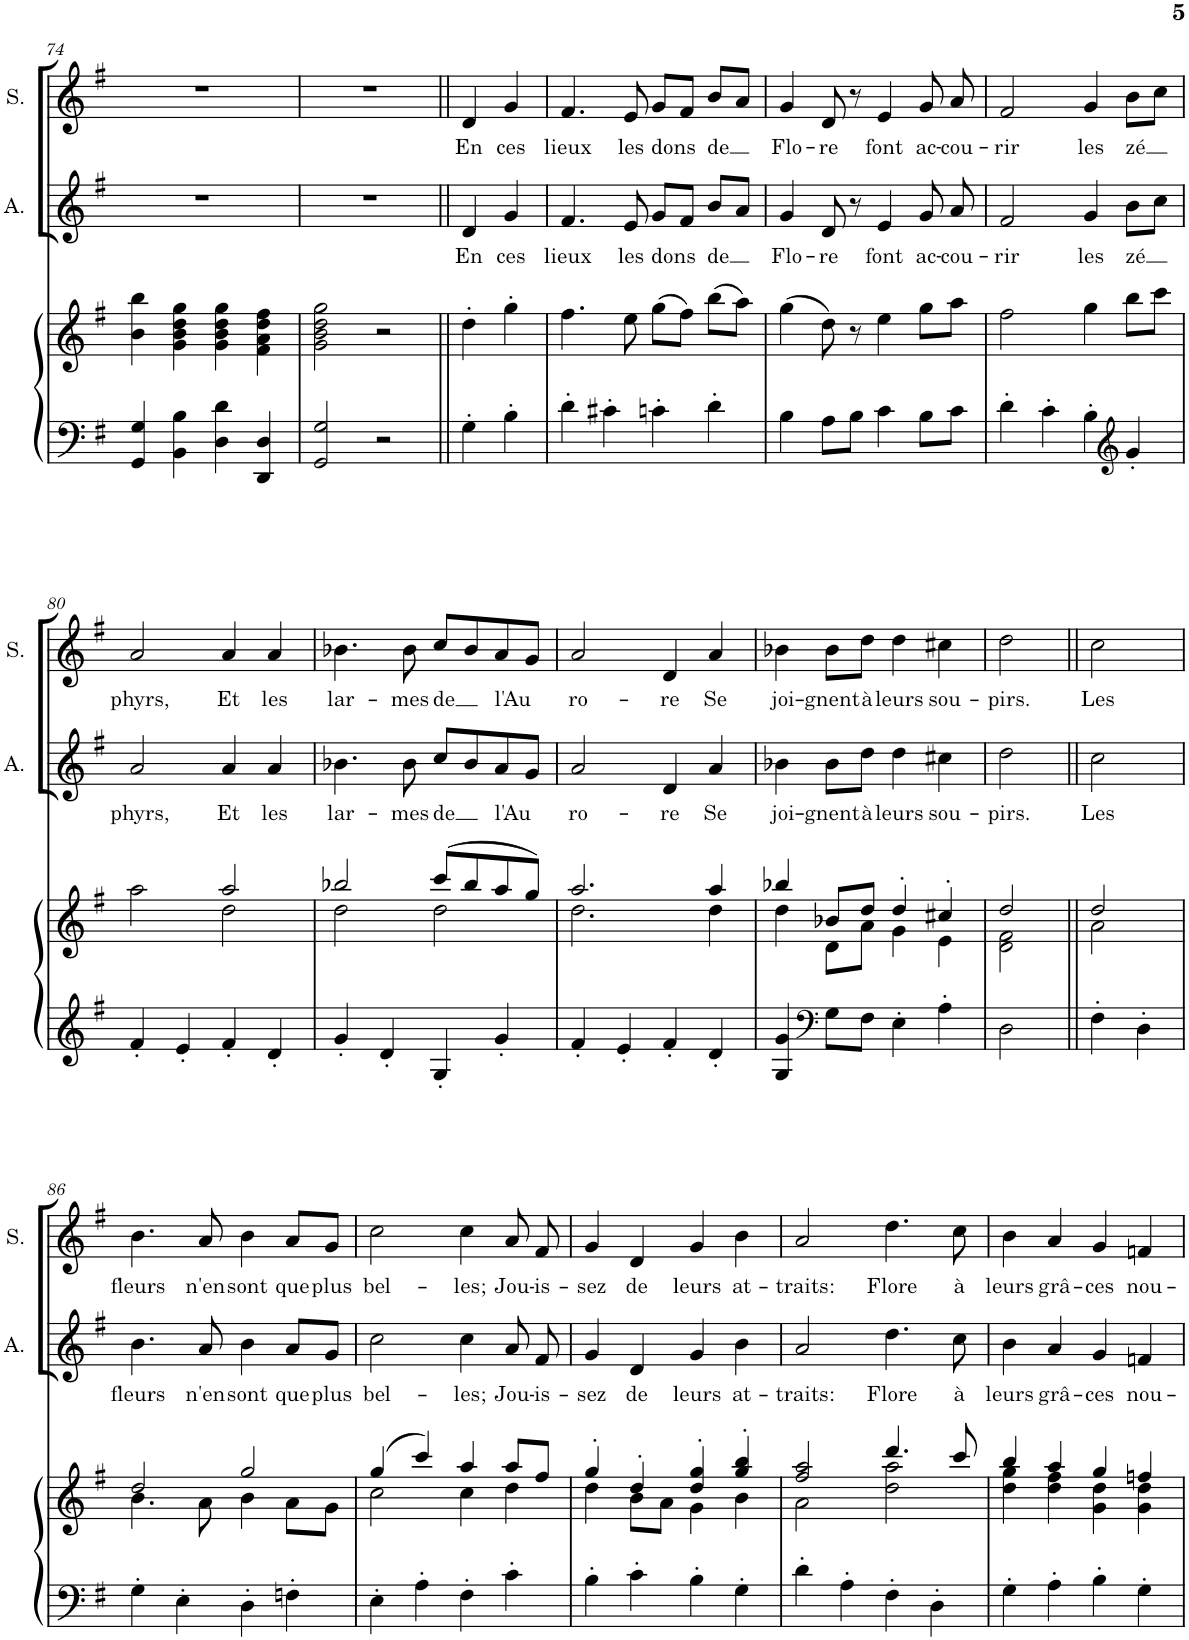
**kern	**kern	**kern	**text	**kern	**text
*part3	*part3	*part2	*part2	*part1	*part1
*staff4	*staff3	*staff2	*staff2	*staff1	*staff1
*I"Piano	*	*I"Alto	*	*I"Soprano	*
*I'Pno	*	*I'A.	*	*I'S.	*
!!LO:PB:g=z
*clefF4	*clefG2	*clefG2	*	*clefG2	*
*k[f#]	*k[f#]	*k[f#]	*	*k[f#]	*
*M2/2	*M2/2	*M2/2	*	*M2/2	*
=74	=74	=74	=74	=74	=74
4GG/ 4G/	4b\ 4bb\	1r	.	1r	.
4BB\ 4B\	4g\ 4b\ 4dd\ 4gg\	.	.	.	.
4D\ 4d\	4g\ 4b\ 4dd\ 4gg\	.	.	.	.
4DD/ 4D/	4f#\ 4a\ 4dd\ 4ff#\	.	.	.	.
=75	=75	=75	=75	=75	=75
2GG/ 2G/	2g\ 2b\ 2dd\ 2gg\	1r	.	1r	.
2r	2r	.	.	.	.
=76||	=76||	=76||	=76||	=76||	=76||
!	!	!	!LO:LY:b	!	!LO:LY:b
4G'\	4dd'\	4d/	En	4d/	En
!	!	!	!LO:LY:b	!	!LO:LY:b
4B'\	4gg'\	4g/	ces	4g/	ces
=77	=77	=77	=77	=77	=77
!	!	!	!LO:LY:b	!	!LO:LY:b
4d'\	4.ff#\	4.f#/	lieux	4.f#/	lieux
4c#X'\	.	.	.	.	.
!	!	!	!LO:LY:b	!	!LO:LY:b
.	8ee\	8e/	les	8e/	les
!	!	!	!LO:LY:b	!	!LO:LY:b
4cn'\	(8gg\L	8g/L	dons	8g/L	dons
.	8ff#\J)	8f#/J	.	8f#/J	.
!	!	!	!LO:LY:b	!	!LO:LY:b
4d'\	(8bb\L	8b/L	de	8b/L	de
.	8aa\J)	8a/J	.	8a/J	.
=78	=78	=78	=78	=78	=78
!	!	!	!LO:LY:b	!	!LO:LY:b
4B\	(4gg\	4g/	Flo-	4g/	Flo-
!	!	!	!LO:LY:b	!	!LO:LY:b
8A\L	8dd\)	8d/	-re	8d/	-re
8B\J	8r	8r	.	8r	.
!	!	!	!LO:LY:b	!	!LO:LY:b
4c\	4ee\	4e/	font	4e/	font
!	!	!	!LO:LY:b	!	!LO:LY:b
8B\L	8gg\L	8g/	ac-	8g/	ac-
!	!	!	!LO:LY:b	!	!LO:LY:b
8c\J	8aa\J	8a/	-cou-	8a/	-cou-
=79	=79	=79	=79	=79	=79
!	!	!	!LO:LY:b	!	!LO:LY:b
4d'\	2ff#\	2f#/	-rir	2f#/	-rir
4c'\	.	.	.	.	.
!	!	!	!LO:LY:b	!	!LO:LY:b
4B'\	4gg\	4g/	les	4g/	les
*clefG2	*	*	*	*	*
!	!	!	!LO:LY:b	!	!LO:LY:b
4g'/	8bb\L	8b\L	zé	8b\L	zé
.	8ccc\J	8cc\J	.	8cc\J	.
!!LO:LB:g=z
=80	=80	=80	=80	=80	=80
*	*^	*	*	*	*
!	!	!	!	!LO:LY:b	!	!LO:LY:b
4f#'/	2aa\	2ryy	2a/	phyrs,	2a/	phyrs,
4e'/	.	.	.	.	.	.
!	!	!	!	!LO:LY:b	!	!LO:LY:b
4f#'/	2aa/	2dd\	4a/	Et	4a/	Et
!	!	!	!	!LO:LY:b	!	!LO:LY:b
4d'/	.	.	4a/	les	4a/	les
=81	=81	=81	=81	=81	=81	=81
!	!	!	!	!LO:LY:b	!	!LO:LY:b
4g'/	2bb-X/	2dd\	4.b-X\	lar-	4.b-X\	lar-
4d'/	.	.	.	.	.	.
!	!	!	!	!LO:LY:b	!	!LO:LY:b
.	.	.	8b-\	-mes	8b-\	-mes
!	!	!	!	!LO:LY:b	!	!LO:LY:b
4G'/	(8ccc/L	2dd\	8cc/L	de	8cc/L	de
.	8bb-/	.	8b-/	.	8b-/	.
!	!	!	!	!LO:LY:b	!	!LO:LY:b
4g'/	8aa/	.	8a/	-l'Au	8a/	-l'Au
.	8gg/J)	.	8g/J	.	8g/J	.
=82	=82	=82	=82	=82	=82	=82
!	!	!	!	!LO:LY:b	!	!LO:LY:b
4f#'/	2.aa/	2.dd\	2a/	ro-	2a/	ro-
4e'/	.	.	.	.	.	.
!	!	!	!	!LO:LY:b	!	!LO:LY:b
4f#'/	.	.	4d/	-re	4d/	-re
!	!	!	!	!LO:LY:b	!	!LO:LY:b
4d'/	4aa/	4dd\	4a/	Se	4a/	Se
=83	=83	=83	=83	=83	=83	=83
!	!	!	!	!LO:LY:b	!	!LO:LY:b
4G/ 4g/	4bb-X/	4dd\	4b-X\	joi-	4b-X\	joi-
*clefF4	*	*	*	*	*	*
!	!	!	!	!LO:LY:b	!	!LO:LY:b
8G\L	8b-X/L	8d\L	8b-\L	-gnent	8b-\L	-gnent
!	!	!	!	!LO:LY:b	!	!LO:LY:b
8F#\J	8dd/J	8a\J	8dd\J	à	8dd\J	à
!	!	!	!	!LO:LY:b	!	!LO:LY:b
4E'\	4dd'/	4g\	4dd\	leurs	4dd\	leurs
!	!	!	!	!LO:LY:b	!	!LO:LY:b
4A'\	4cc#X'/	4e\	4cc#X\	sou-	4cc#X\	sou-
=84	=84	=84	=84	=84	=84	=84
!	!	!	!	!LO:LY:b	!	!LO:LY:b
2D\	2dd/	2d\ 2f#\	2dd\	-pirs.	2dd\	-pirs.
=85||	=85||	=85||	=85||	=85||	=85||	=85||
!	!	!	!	!LO:LY:b	!	!LO:LY:b
4F#'\	2dd/	2a\	2cc\	Les	2cc\	Les
4D'\	.	.	.	.	.	.
!!LO:LB:g=z
=86	=86	=86	=86	=86	=86	=86
!	!	!	!	!LO:LY:b	!	!LO:LY:b
4G'\	2dd/	4.b\	4.b\	fleurs	4.b\	fleurs
4E'\	.	.	.	.	.	.
!	!	!	!	!LO:LY:b	!	!LO:LY:b
.	.	8a\	8a/	n'en	8a/	n'en
!	!	!	!	!LO:LY:b	!	!LO:LY:b
4D'\	2gg/	4b\	4b\	sont	4b\	sont
!	!	!	!	!LO:LY:b	!	!LO:LY:b
4Fn'\	.	8a\L	8a/L	que	8a/L	que
!	!	!	!	!LO:LY:b	!	!LO:LY:b
.	.	8g\J	8g/J	plus	8g/J	plus
=87	=87	=87	=87	=87	=87	=87
!	!	!	!	!LO:LY:b	!	!LO:LY:b
4E'\	(4gg/	2cc\	2cc\	bel-	2cc\	bel-
4A'\	4ccc/)	.	.	.	.	.
!	!	!	!	!LO:LY:b	!	!LO:LY:b
4F#'\	4aa/	4cc\	4cc\	-les;	4cc\	-les;
!	!	!	!	!LO:LY:b	!	!LO:LY:b
4c'\	8aa/L	4dd\	8a/	Jou-	8a/	Jou-
!	!	!	!	!LO:LY:b	!	!LO:LY:b
.	8ff#/J	.	8f#/	-is-	8f#/	-is-
=88	=88	=88	=88	=88	=88	=88
!	!	!	!	!LO:LY:b	!	!LO:LY:b
4B'\	4gg'/	4dd\	4g/	-sez	4g/	-sez
!	!	!	!	!LO:LY:b	!	!LO:LY:b
4c'\	4dd'/	8b\L	4d/	de	4d/	de
.	.	8a\J	.	.	.	.
!	!	!	!	!LO:LY:b	!	!LO:LY:b
4B'\	4dd/' 4gg/'	4g\	4g/	leurs	4g/	leurs
!	!	!	!	!LO:LY:b	!	!LO:LY:b
4G'\	4gg/' 4bb/'	4b\	4b\	at-	4b\	at-
=89	=89	=89	=89	=89	=89	=89
!	!	!	!	!LO:LY:b	!	!LO:LY:b
4d'\	2ff#/ 2aa/	2a\	2a/	-traits:	2a/	-traits:
4A'\	.	.	.	.	.	.
!	!	!	!	!LO:LY:b	!	!LO:LY:b
4F#'\	4.ddd/	2dd\ 2aa\	4.dd\	Flore	4.dd\	Flore
4D'\	.	.	.	.	.	.
!	!	!	!	!LO:LY:b	!	!LO:LY:b
.	8ccc/	.	8cc\	à	8cc\	à
=90	=90	=90	=90	=90	=90	=90
!	!	!	!	!LO:LY:b	!	!LO:LY:b
4G'\	4bb/	4dd\ 4gg\	4b\	leurs	4b\	leurs
!	!	!	!	!LO:LY:b	!	!LO:LY:b
4A'\	4aa/	4dd\ 4ff#\	4a/	grâ-	4a/	grâ-
!	!	!	!	!LO:LY:b	!	!LO:LY:b
4B'\	4gg/	4g\ 4dd\	4g/	-ces	4g/	-ces
!	!	!	!	!LO:LY:b	!	!LO:LY:b
4G'\	4ffn/	4g\ 4dd\	4fn/	nou-	4fn/	nou-
*	*v	*v	*	*	*	*
=	=	=	=	=	=
*-	*-	*-	*-	*-	*-
